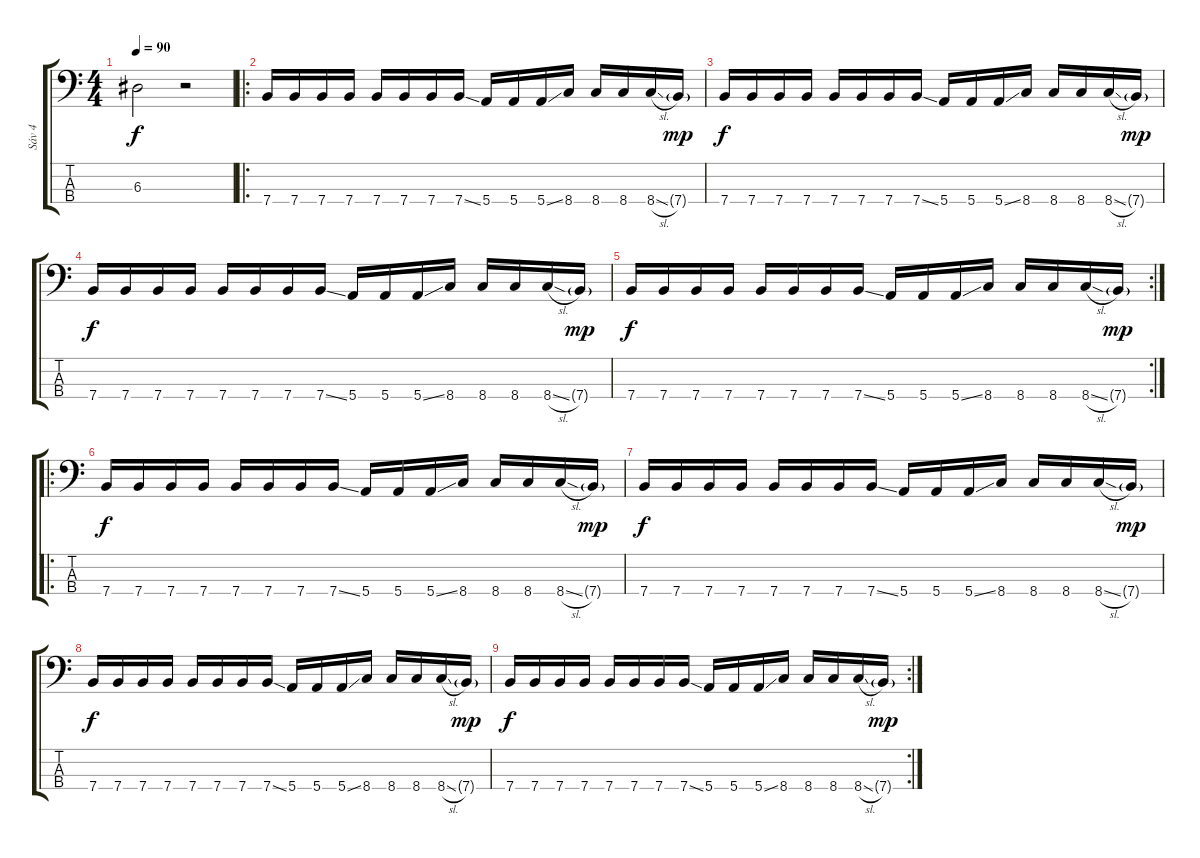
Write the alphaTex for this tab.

\track ("Sáv 4" "Sáv 4") {instrument electricbassfinger}
\staff {score tabs}
\tuning (G2 D2 A1 E1) {hide}
\ts (4 4)
\tempo 90
\clef f4
\ks c
6.3.2{dy f} r.2 |
\ro
7.4.16 7.4.16 7.4.16 7.4.16 7.4.16 7.4.16 7.4.16 7.4{ss}.16 5.4.16 5.4.16 5.4{ss}.16 8.4.16 8.4.16 8.4.16 8.4{sl}.16 7.4{g}.16{dy mp} |
7.4.16{dy f} 7.4.16 7.4.16 7.4.16 7.4.16 7.4.16 7.4.16 7.4{ss}.16 5.4.16 5.4.16 5.4{ss}.16 8.4.16 8.4.16 8.4.16 8.4{sl}.16 7.4{g}.16{dy mp} |
7.4.16{dy f} 7.4.16 7.4.16 7.4.16 7.4.16 7.4.16 7.4.16 7.4{ss}.16 5.4.16 5.4.16 5.4{ss}.16 8.4.16 8.4.16 8.4.16 8.4{sl}.16 7.4{g}.16{dy mp} |
\rc 2
7.4.16{dy f} 7.4.16 7.4.16 7.4.16 7.4.16 7.4.16 7.4.16 7.4{ss}.16 5.4.16 5.4.16 5.4{ss}.16 8.4.16 8.4.16 8.4.16 8.4{sl}.16 7.4{g}.16{dy mp} |
\ro
7.4.16{dy f} 7.4.16 7.4.16 7.4.16 7.4.16 7.4.16 7.4.16 7.4{ss}.16 5.4.16 5.4.16 5.4{ss}.16 8.4.16 8.4.16 8.4.16 8.4{sl}.16 7.4{g}.16{dy mp} |
7.4.16{dy f} 7.4.16 7.4.16 7.4.16 7.4.16 7.4.16 7.4.16 7.4{ss}.16 5.4.16 5.4.16 5.4{ss}.16 8.4.16 8.4.16 8.4.16 8.4{sl}.16 7.4{g}.16{dy mp} |
7.4.16{dy f} 7.4.16 7.4.16 7.4.16 7.4.16 7.4.16 7.4.16 7.4{ss}.16 5.4.16 5.4.16 5.4{ss}.16 8.4.16 8.4.16 8.4.16 8.4{sl}.16 7.4{g}.16{dy mp} |
\rc 2
7.4.16{dy f} 7.4.16 7.4.16 7.4.16 7.4.16 7.4.16 7.4.16 7.4{ss}.16 5.4.16 5.4.16 5.4{ss}.16 8.4.16 8.4.16 8.4.16 8.4{sl}.16 7.4{g}.16{dy mp}
